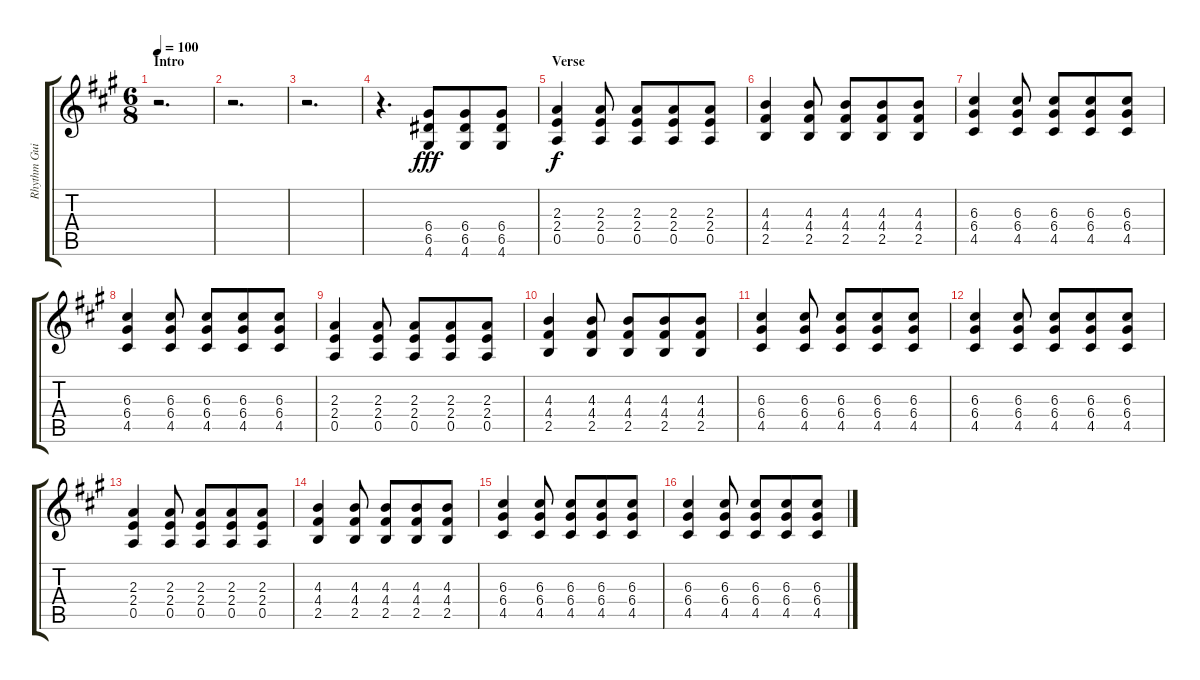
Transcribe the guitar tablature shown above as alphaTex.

\track ("Rhythm Guitar" "Rhythm Gui") {instrument acousticguitarsteel}
\staff {score tabs}
\tuning (E4 B3 G3 D3 A2 E2) {hide}
\ts (6 8)
\section ("" "Intro")
\tempo 100
\clef g2
\ks a
r.2{d dy fff instrument acousticguitarsteel} |
r.2{d} |
r.2{d} |
r.4{d} (6.4 6.5 4.6).8 (6.4 6.5 4.6).8 (6.4 6.5 4.6).8 |
\section ("" "Verse")
(2.3 2.4 0.5).4{dy f} (2.3 2.4 0.5).8 (2.3 2.4 0.5).8 (2.3 2.4 0.5).8 (2.3 2.4 0.5).8 |
(4.3 4.4 2.5).4 (4.3 4.4 2.5).8 (4.3 4.4 2.5).8 (4.3 4.4 2.5).8 (4.3 4.4 2.5).8 |
(6.3 6.4 4.5).4 (6.3 6.4 4.5).8 (6.3 6.4 4.5).8 (6.3 6.4 4.5).8 (6.3 6.4 4.5).8 |
(6.3 6.4 4.5).4 (6.3 6.4 4.5).8 (6.3 6.4 4.5).8 (6.3 6.4 4.5).8 (6.3 6.4 4.5).8 |
(2.3 2.4 0.5).4 (2.3 2.4 0.5).8 (2.3 2.4 0.5).8 (2.3 2.4 0.5).8 (2.3 2.4 0.5).8 |
(4.3 4.4 2.5).4 (4.3 4.4 2.5).8 (4.3 4.4 2.5).8 (4.3 4.4 2.5).8 (4.3 4.4 2.5).8 |
(6.3 6.4 4.5).4 (6.3 6.4 4.5).8 (6.3 6.4 4.5).8 (6.3 6.4 4.5).8 (6.3 6.4 4.5).8 |
(6.3 6.4 4.5).4 (6.3 6.4 4.5).8 (6.3 6.4 4.5).8 (6.3 6.4 4.5).8 (6.3 6.4 4.5).8 |
(2.3 2.4 0.5).4 (2.3 2.4 0.5).8 (2.3 2.4 0.5).8 (2.3 2.4 0.5).8 (2.3 2.4 0.5).8 |
(4.3 4.4 2.5).4 (4.3 4.4 2.5).8 (4.3 4.4 2.5).8 (4.3 4.4 2.5).8 (4.3 4.4 2.5).8 |
(6.3 6.4 4.5).4 (6.3 6.4 4.5).8 (6.3 6.4 4.5).8 (6.3 6.4 4.5).8 (6.3 6.4 4.5).8 |
(6.3 6.4 4.5).4 (6.3 6.4 4.5).8 (6.3 6.4 4.5).8 (6.3 6.4 4.5).8 (6.3 6.4 4.5).8
